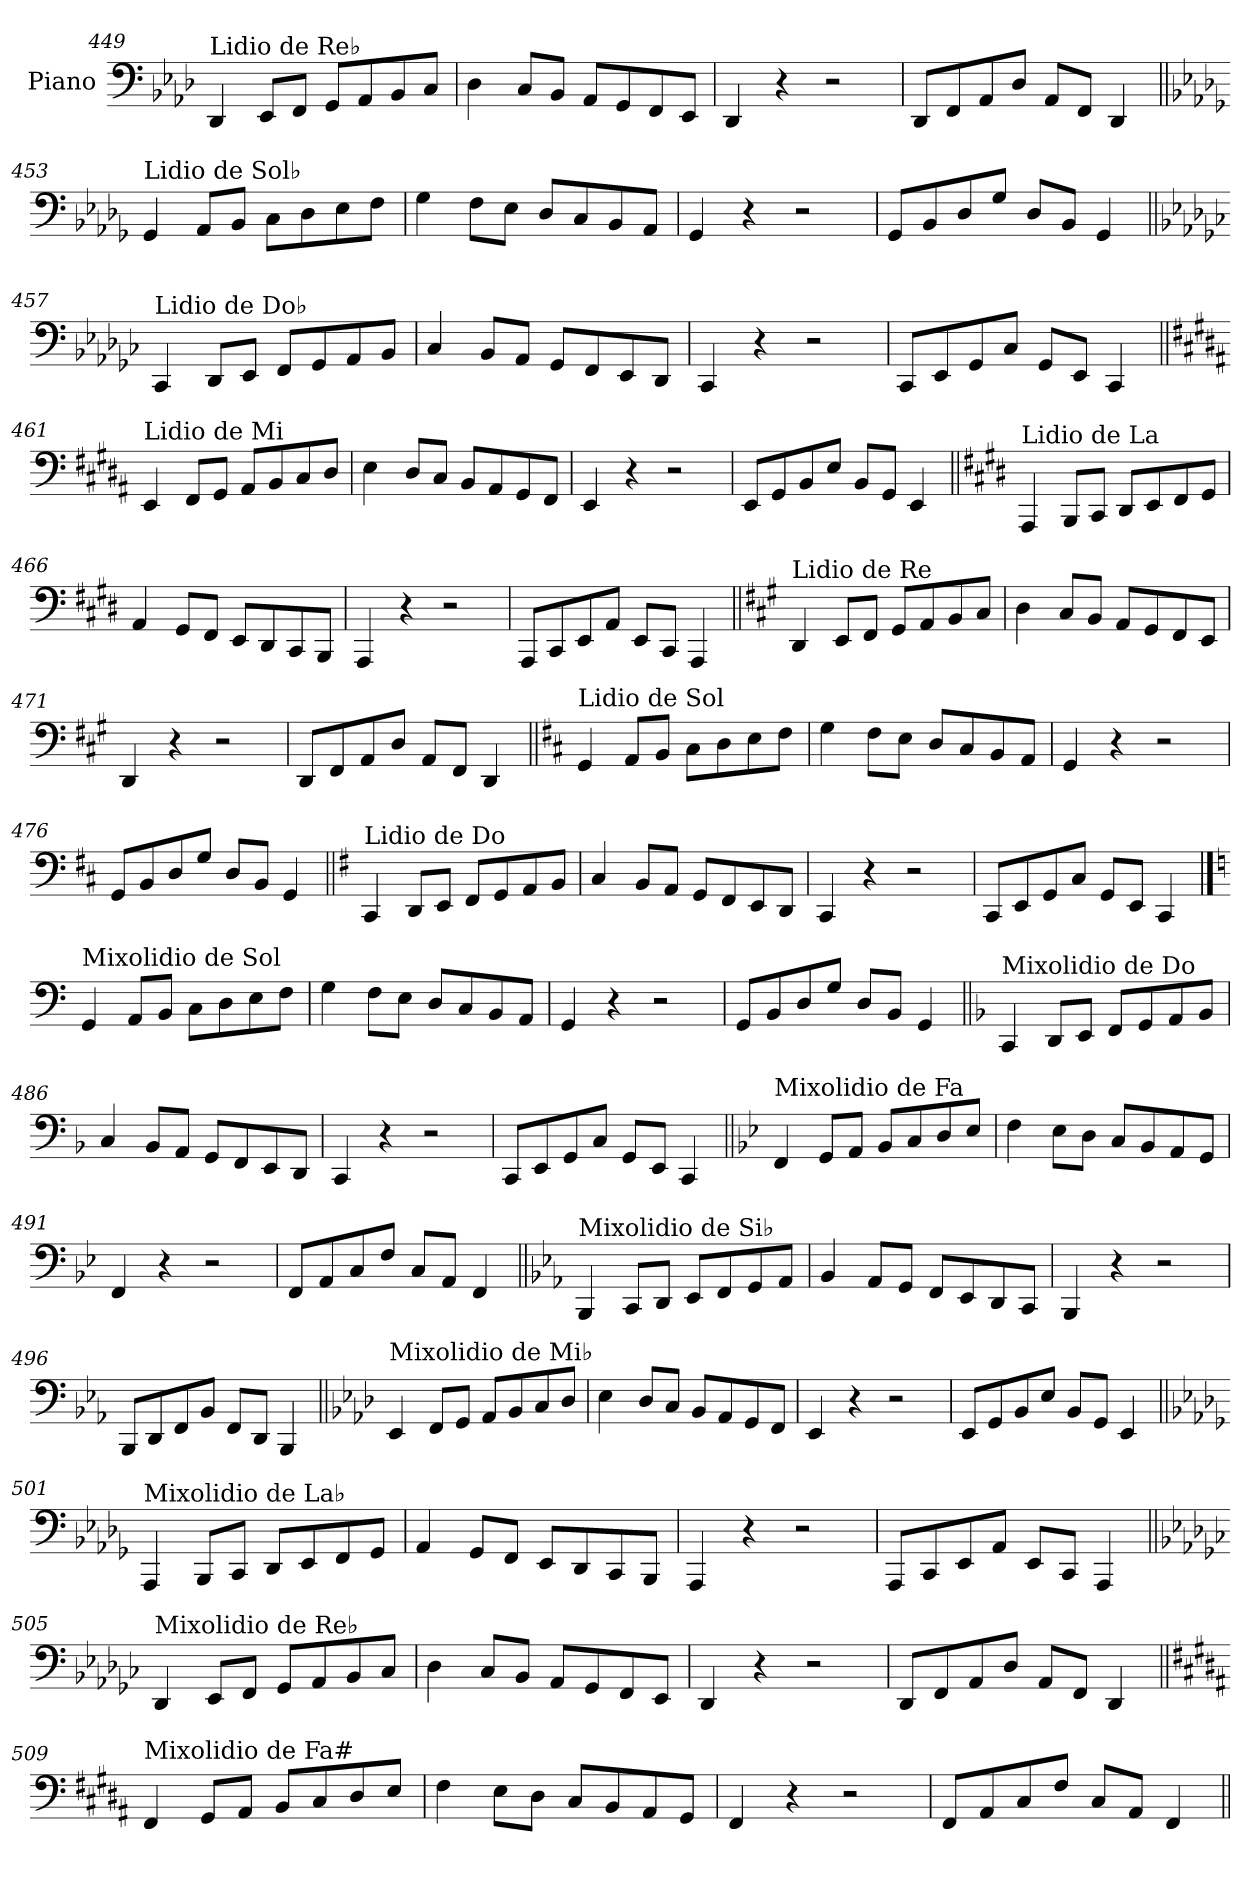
**kern
*part1
*staff1
*I"Piano
*I'Pno.
!!LO:LB:g=z
*clefF4
*k[b-e-a-d-]
=449
!LO:TX:a:t=Lidio de Re♭
4DD-/
8EE-/L
8FF/J
8GG/L
8AA-/
8BB-/
8C/J
=450
4D-\
8C/L
8BB-/J
8AA-/L
8GG/
8FF/
8EE-/J
=451
4DD-/
4r
2r
=452
8DD-/L
8FF/
8AA-/
8D-/J
8AA-/L
8FF/J
4DD-/
!!LO:LB:g=z
=453||
*k[b-e-a-d-g-]
!LO:TX:a:t=Lidio de Sol♭
4GG-/
8AA-/L
8BB-/J
8C\L
8D-\
8E-\
8F\J
=454
4G-\
8F\L
8E-\J
8D-/L
8C/
8BB-/
8AA-/J
=455
4GG-/
4r
2r
=456
8GG-/L
8BB-/
8D-/
8G-/J
8D-/L
8BB-/J
4GG-/
!!LO:LB:g=z
=457||
*k[b-e-a-d-g-c-]
!LO:TX:a:t=Lidio de Do♭
4CC-/
8DD-/L
8EE-/J
8FF/L
8GG-/
8AA-/
8BB-/J
=458
4C-/
8BB-/L
8AA-/J
8GG-/L
8FF/
8EE-/
8DD-/J
=459
4CC-/
4r
2r
=460
8CC-/L
8EE-/
8GG-/
8C-/J
8GG-/L
8EE-/J
4CC-/
!!LO:LB:g=z
=461||
*k[f#c#g#d#a#]
!LO:TX:a:t=Lidio de Mi
4EE/
8FF#/L
8GG#/J
8AA#/L
8BB/
8C#/
8D#/J
=462
4E\
8D#/L
8C#/J
8BB/L
8AA#/
8GG#/
8FF#/J
=463
4EE/
4r
2r
=464
8EE/L
8GG#/
8BB/
8E/J
8BB/L
8GG#/J
4EE/
!!LO:LB:g=z
=465||
*k[f#c#g#d#]
!LO:TX:a:t=Lidio de La
4AAA/
8BBB/L
8CC#/J
8DD#/L
8EE/
8FF#/
8GG#/J
=466
4AA/
8GG#/L
8FF#/J
8EE/L
8DD#/
8CC#/
8BBB/J
=467
4AAA/
4r
2r
=468
8AAA/L
8CC#/
8EE/
8AA/J
8EE/L
8CC#/J
4AAA/
!!LO:LB:g=z
=469||
*k[f#c#g#]
!LO:TX:a:t=Lidio de Re
4DD/
8EE/L
8FF#/J
8GG#/L
8AA/
8BB/
8C#/J
=470
4D\
8C#/L
8BB/J
8AA/L
8GG#/
8FF#/
8EE/J
=471
4DD/
4r
2r
=472
8DD/L
8FF#/
8AA/
8D/J
8AA/L
8FF#/J
4DD/
!!LO:LB:g=z
=473||
*k[f#c#]
!LO:TX:a:t=Lidio de Sol
4GG/
8AA/L
8BB/J
8C#\L
8D\
8E\
8F#\J
=474
4G\
8F#\L
8E\J
8D/L
8C#/
8BB/
8AA/J
=475
4GG/
4r
2r
=476
8GG/L
8BB/
8D/
8G/J
8D/L
8BB/J
4GG/
!!LO:LB:g=z
=477||
*k[f#]
!LO:TX:a:t=Lidio de Do
4CC/
8DD/L
8EE/J
8FF#/L
8GG/
8AA/
8BB/J
=478
4C/
8BB/L
8AA/J
8GG/L
8FF#/
8EE/
8DD/J
=479
4CC/
4r
2r
=480
8CC/L
8EE/
8GG/
8C/J
8GG/L
8EE/J
4CC/
!!LO:PB:g=z
==481
*k[]
!LO:TX:a:t=Mixolidio de Sol
4GG/
8AA/L
8BB/J
8C\L
8D\
8E\
8F\J
=482
4G\
8F\L
8E\J
8D/L
8C/
8BB/
8AA/J
=483
4GG/
4r
2r
=484
8GG/L
8BB/
8D/
8G/J
8D/L
8BB/J
4GG/
!!LO:LB:g=z
=485||
*k[b-]
!LO:TX:a:t=Mixolidio de Do
4CC/
8DD/L
8EE/J
8FF/L
8GG/
8AA/
8BB-/J
=486
4C/
8BB-/L
8AA/J
8GG/L
8FF/
8EE/
8DD/J
=487
4CC/
4r
2r
=488
8CC/L
8EE/
8GG/
8C/J
8GG/L
8EE/J
4CC/
!!LO:LB:g=z
=489||
*k[b-e-]
!LO:TX:a:t=Mixolidio de Fa
4FF/
8GG/L
8AA/J
8BB-/L
8C/
8D/
8E-/J
=490
4F\
8E-\L
8D\J
8C/L
8BB-/
8AA/
8GG/J
=491
4FF/
4r
2r
=492
8FF/L
8AA/
8C/
8F/J
8C/L
8AA/J
4FF/
!!LO:LB:g=z
=493||
*k[b-e-a-]
!LO:TX:a:t=Mixolidio de Si♭
4BBB-/
8CC/L
8DD/J
8EE-/L
8FF/
8GG/
8AA-/J
=494
4BB-/
8AA-/L
8GG/J
8FF/L
8EE-/
8DD/
8CC/J
=495
4BBB-/
4r
2r
=496
8BBB-/L
8DD/
8FF/
8BB-/J
8FF/L
8DD/J
4BBB-/
!!LO:LB:g=z
=497||
*k[b-e-a-d-]
!LO:TX:a:t=Mixolidio de Mi♭
4EE-/
8FF/L
8GG/J
8AA-/L
8BB-/
8C/
8D-/J
=498
4E-\
8D-/L
8C/J
8BB-/L
8AA-/
8GG/
8FF/J
=499
4EE-/
4r
2r
=500
8EE-/L
8GG/
8BB-/
8E-/J
8BB-/L
8GG/J
4EE-/
!!LO:LB:g=z
=501||
*k[b-e-a-d-g-]
!LO:TX:a:t=Mixolidio de La♭
4AAA-/
8BBB-/L
8CC/J
8DD-/L
8EE-/
8FF/
8GG-/J
=502
4AA-/
8GG-/L
8FF/J
8EE-/L
8DD-/
8CC/
8BBB-/J
=503
4AAA-/
4r
2r
=504
8AAA-/L
8CC/
8EE-/
8AA-/J
8EE-/L
8CC/J
4AAA-/
!!LO:LB:g=z
=505||
*k[b-e-a-d-g-c-]
!LO:TX:a:t=Mixolidio de Re♭
4DD-/
8EE-/L
8FF/J
8GG-/L
8AA-/
8BB-/
8C-/J
=506
4D-\
8C-/L
8BB-/J
8AA-/L
8GG-/
8FF/
8EE-/J
=507
4DD-/
4r
2r
=508
8DD-/L
8FF/
8AA-/
8D-/J
8AA-/L
8FF/J
4DD-/
!!LO:LB:g=z
=509||
*k[f#c#g#d#a#]
!LO:TX:a:t=Mixolidio de Fa#
4FF#/
8GG#/L
8AA#/J
8BB/L
8C#/
8D#/
8E/J
=510
4F#\
8E\L
8D#\J
8C#/L
8BB/
8AA#/
8GG#/J
=511
4FF#/
4r
2r
=512
8FF#/L
8AA#/
8C#/
8F#/J
8C#/L
8AA#/J
4FF#/
=||
*-
